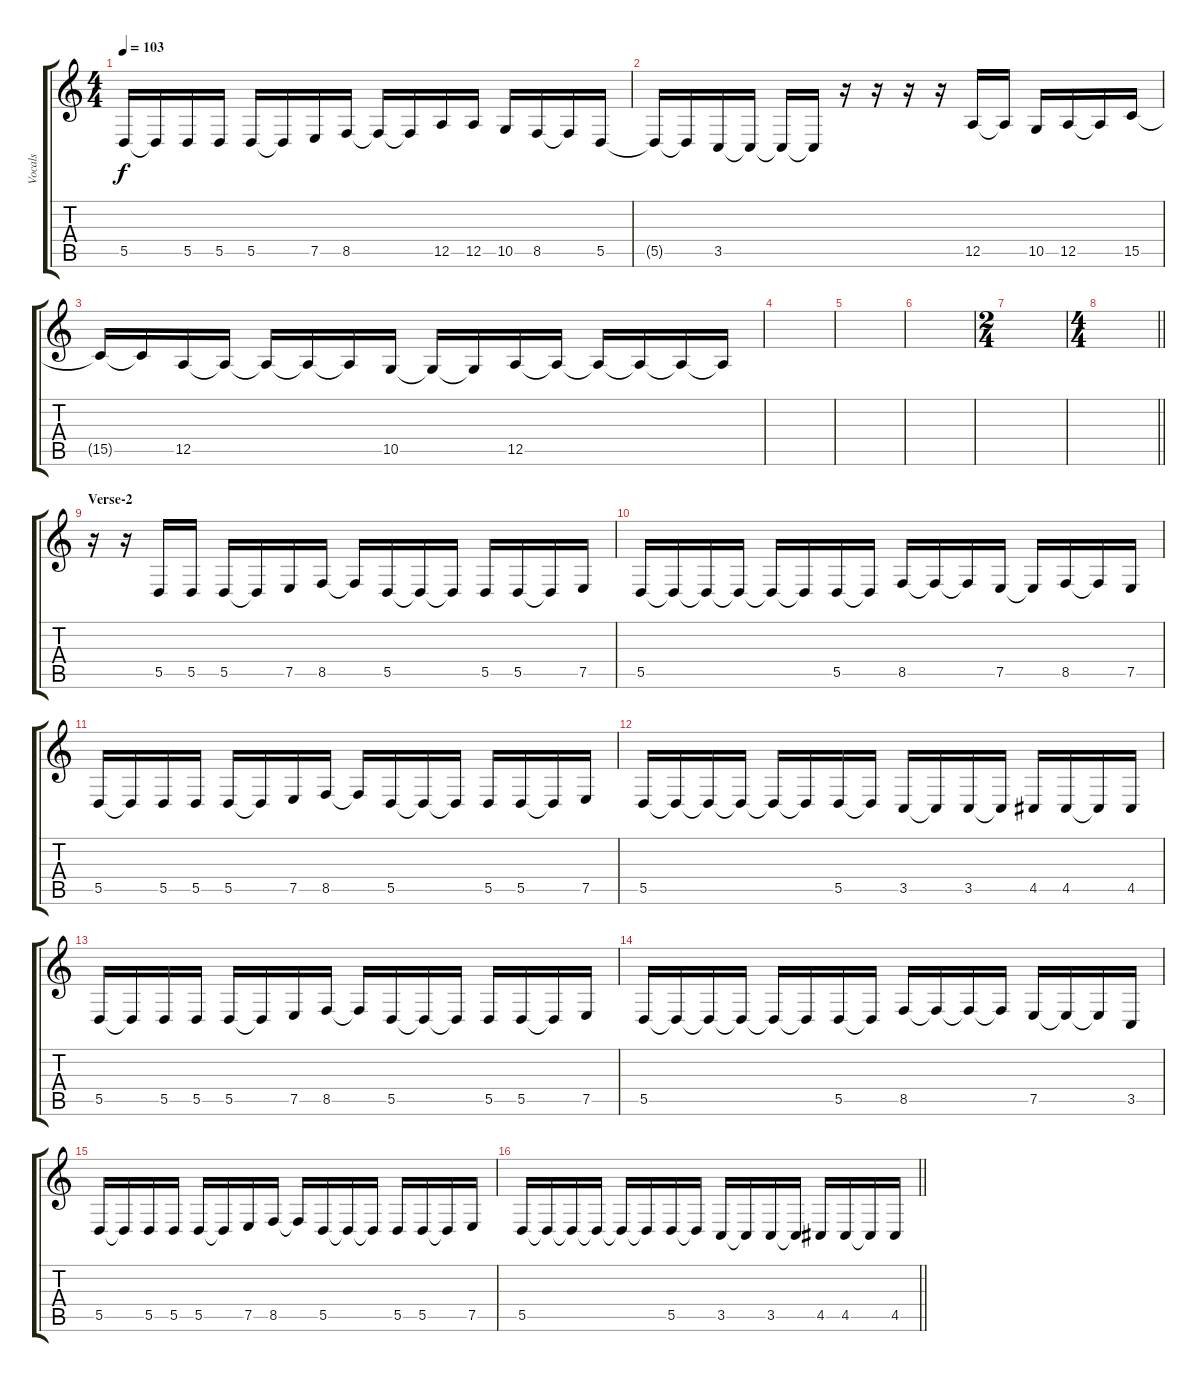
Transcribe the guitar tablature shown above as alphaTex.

\track ("Vocals" "Vocals") {instrument trumpet}
\staff {score tabs}
\tuning (E4 B3 G3 D3 A2 E2) {hide}
\ts (4 4)
\tempo 103
\clef g2
\ks c
5.5{t}.16{dy f} 5.5{t}.16 5.5.16 5.5.16 5.5.16 5.5{t}.16 7.5.16 8.5.16 8.5{t}.16 8.5{t}.16 12.5.16 12.5.16 10.5.16 8.5.16 8.5{t}.16 5.5.16 |
5.5{t}.16 5.5{t}.16 3.5.16 3.5{t}.16 3.5{t}.16 3.5{t}.16 r.16 r.16 r.16 r.16 12.5.16 12.5{t}.16 10.5.16 12.5.16 12.5{t}.16 15.5.16 |
15.5{t}.16 15.5{t}.16 12.5.16 12.5{t}.16 12.5{t}.16 12.5{t}.16 12.5{t}.16 10.5.16 10.5{t}.16 10.5{t}.16 12.5.16 12.5{t}.16 12.5{t}.16 12.5{t}.16 12.5{t}.16 12.5{t}.16 |
|
|
|
\ts (2 4)
|
\ts (4 4)
\barLineRight lightlight
|
\section ("" "Verse-2")
r.16 r.16 5.5.16 5.5.16 5.5.16 5.5{t}.16 7.5.16 8.5.16 8.5{t}.16 5.5.16 5.5{t}.16 5.5{t}.16 5.5.16 5.5.16 5.5{t}.16 7.5.16 |
5.5.16 5.5{t}.16 5.5{t}.16 5.5{t}.16 5.5{t}.16 5.5{t}.16 5.5.16 5.5{t}.16 8.5.16 8.5{t}.16 8.5{t}.16 7.5.16 7.5{t}.16 8.5.16 8.5{t}.16 7.5.16 |
5.5.16 5.5{t}.16 5.5.16 5.5.16 5.5.16 5.5{t}.16 7.5.16 8.5.16 8.5{t}.16 5.5.16 5.5{t}.16 5.5{t}.16 5.5.16 5.5.16 5.5{t}.16 7.5.16 |
5.5.16 5.5{t}.16 5.5{t}.16 5.5{t}.16 5.5{t}.16 5.5{t}.16 5.5.16 5.5{t}.16 3.5.16 3.5{t}.16 3.5.16 3.5{t}.16 4.5.16 4.5.16 4.5{t}.16 4.5.16 |
5.5.16 5.5{t}.16 5.5.16 5.5.16 5.5.16 5.5{t}.16 7.5.16 8.5.16 8.5{t}.16 5.5.16 5.5{t}.16 5.5{t}.16 5.5.16 5.5.16 5.5{t}.16 7.5.16 |
5.5.16 5.5{t}.16 5.5{t}.16 5.5{t}.16 5.5{t}.16 5.5{t}.16 5.5.16 5.5{t}.16 8.5.16 8.5{t}.16 8.5{t}.16 8.5{t}.16 7.5.16 7.5{t}.16 7.5{t}.16 3.5.16 |
5.5.16 5.5{t}.16 5.5.16 5.5.16 5.5.16 5.5{t}.16 7.5.16 8.5.16 8.5{t}.16 5.5.16 5.5{t}.16 5.5{t}.16 5.5.16 5.5.16 5.5{t}.16 7.5.16 |
\barLineRight lightlight
5.5.16 5.5{t}.16 5.5{t}.16 5.5{t}.16 5.5{t}.16 5.5{t}.16 5.5.16 5.5{t}.16 3.5.16 3.5{t}.16 3.5.16 3.5{t}.16 4.5.16 4.5.16 4.5{t}.16 4.5.16
